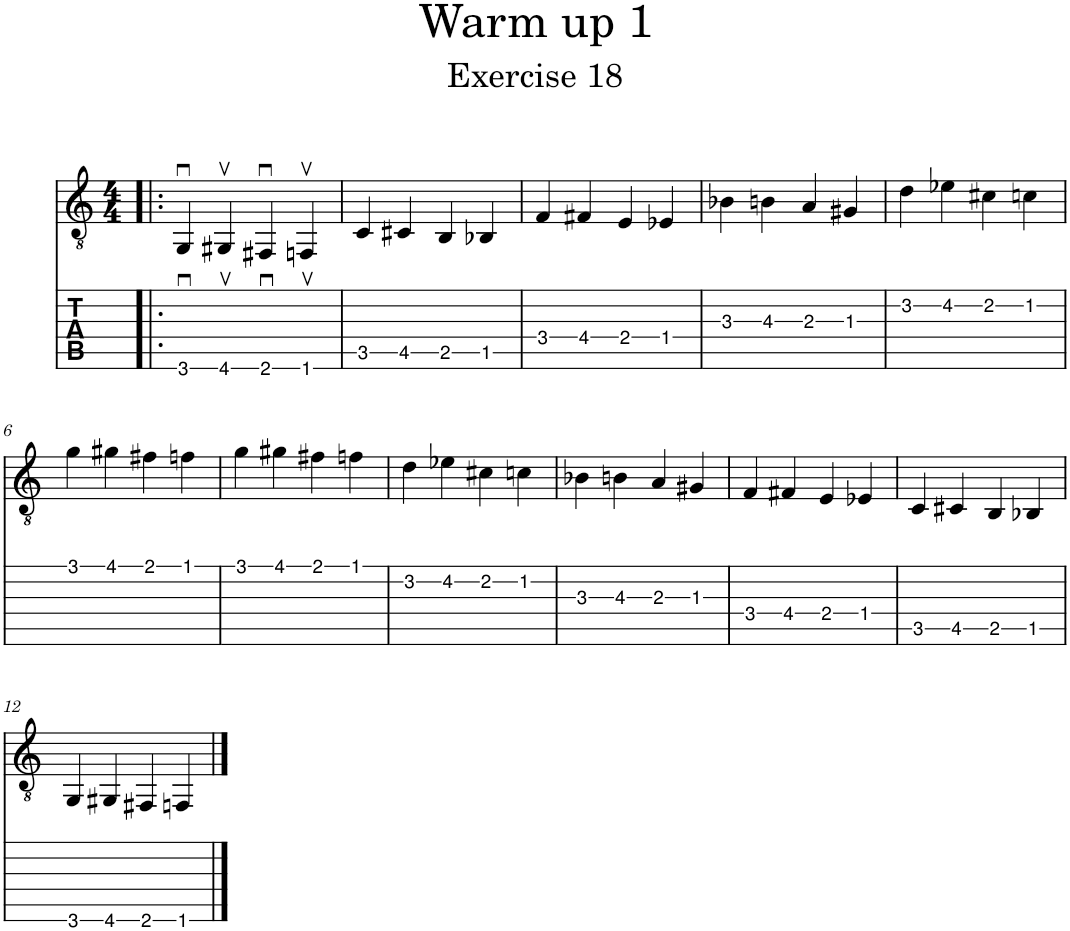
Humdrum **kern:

**kern	**kern
*part1	*part1
*staff2	*staff1
*I"Guitar	*
*I'Guit.	*
*stria6	*
*	*clefGv2
*k[]	*k[]
*M4/4	*M4/4
=1!|:	=1!|:
4GGu	4GGu/
4GG#v	4GG#Xv/
4FF#u	4FF#Xu/
4FFv	4FFnv/
=2	=2
4C	4C/
4C#	4C#X/
4BB	4BB/
4BB-	4BB-X/
=3	=3
4F	4F/
4F#	4F#X/
4E	4E/
4E-	4E-X/
=4	=4
4B-	4B-X\
4B	4Bn\
4A	4A/
4G#	4G#X/
=5	=5
4d	4d\
4e-	4e-X\
4c#	4c#X\
4c	4cn\
!!LO:LB:g=z
=6	=6
4g	4g\
4g#	4g#X\
4f#	4f#X\
4f	4fn\
=7	=7
4g	4g\
4g#	4g#X\
4f#	4f#X\
4f	4fn\
=8	=8
4d	4d\
4e-	4e-X\
4c#	4c#X\
4c	4cn\
=9	=9
4B-	4B-X\
4B	4Bn\
4A	4A/
4G#	4G#X/
=10	=10
4F	4F/
4F#	4F#X/
4E	4E/
4E-	4E-X/
=11	=11
4C	4C/
4C#	4C#X/
4BB	4BB/
4BB-	4BB-X/
!!LO:LB:g=z
=12	=12
4GG	4GG/
4GG#	4GG#X/
4FF#	4FF#X/
4FF	4FFn/
==	==
*-	*-
